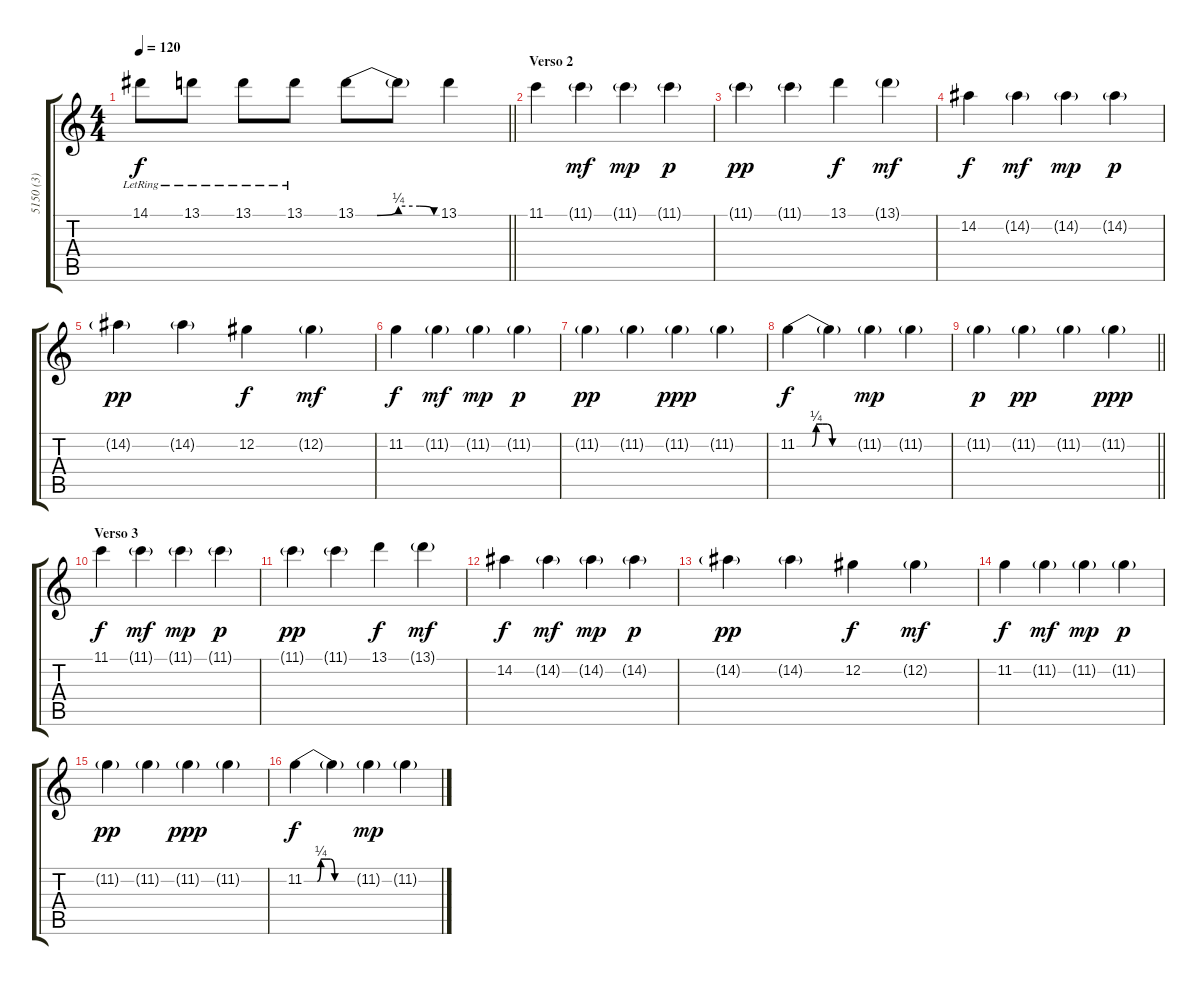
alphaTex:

\track ("5150 (3)" "5150 (3)") {instrument electricguitarjazz}
\staff {score tabs}
\tuning (Db4 Ab3 E3 B2 Gb2 B1) {hide}
\ts (4 4)
\tempo 120
\clef g2
\barLineRight lightlight
\ks c
14.1{lr}.8{dy f} 13.1{lr}.8 13.1{lr}.8 13.1{lr}.8 13.1{be (custom 0 0 15 0 30 1 45 1 55 0 60 0)}.8 13.1{t}.8 13.1.4 |
\section ("" "Verso 2")
11.1.4{volume 13 instrument electricguitarjazz} 11.1{g}.4{dy mf} 11.1{g}.4{dy mp} 11.1{g}.4{dy p} |
11.1{g}.4{dy pp} 11.1{g}.4 13.1.4{dy f} 13.1{g}.4{dy mf} |
14.2.4{dy f} 14.2{g}.4{dy mf} 14.2{g}.4{dy mp} 14.2{g}.4{dy p} |
14.2{g}.4{dy pp} 14.2{g}.4 12.2.4{dy f} 12.2{g}.4{dy mf} |
11.2.4{dy f} 11.2{g}.4{dy mf} 11.2{g}.4{dy mp} 11.2{g}.4{dy p} |
11.2{g}.4{dy pp} 11.2{g}.4 11.2{g}.4{dy ppp} 11.2{g}.4 |
11.2{be (custom 0 0 15 0 19 1 25 1 30 1 35 0 45 0 50 0 60 0)}.4{dy f} 11.2{t}.4 11.2{g}.4{dy mp} 11.2{g}.4 |
\barLineRight lightlight
11.2{g}.4{dy p} 11.2{g}.4{dy pp} 11.2{g}.4 11.2{g}.4{dy ppp} |
\section ("" "Verso 3")
11.1.4{dy f volume 13 instrument electricguitarjazz} 11.1{g}.4{dy mf} 11.1{g}.4{dy mp} 11.1{g}.4{dy p} |
11.1{g}.4{dy pp} 11.1{g}.4 13.1.4{dy f} 13.1{g}.4{dy mf} |
14.2.4{dy f} 14.2{g}.4{dy mf} 14.2{g}.4{dy mp} 14.2{g}.4{dy p} |
14.2{g}.4{dy pp} 14.2{g}.4 12.2.4{dy f} 12.2{g}.4{dy mf} |
11.2.4{dy f} 11.2{g}.4{dy mf} 11.2{g}.4{dy mp} 11.2{g}.4{dy p} |
11.2{g}.4{dy pp} 11.2{g}.4 11.2{g}.4{dy ppp} 11.2{g}.4 |
11.2{be (custom 0 0 15 0 19 1 25 1 30 1 35 0 45 0 50 0 60 0)}.4{dy f} 11.2{t}.4 11.2{g}.4{dy mp} 11.2{g}.4
